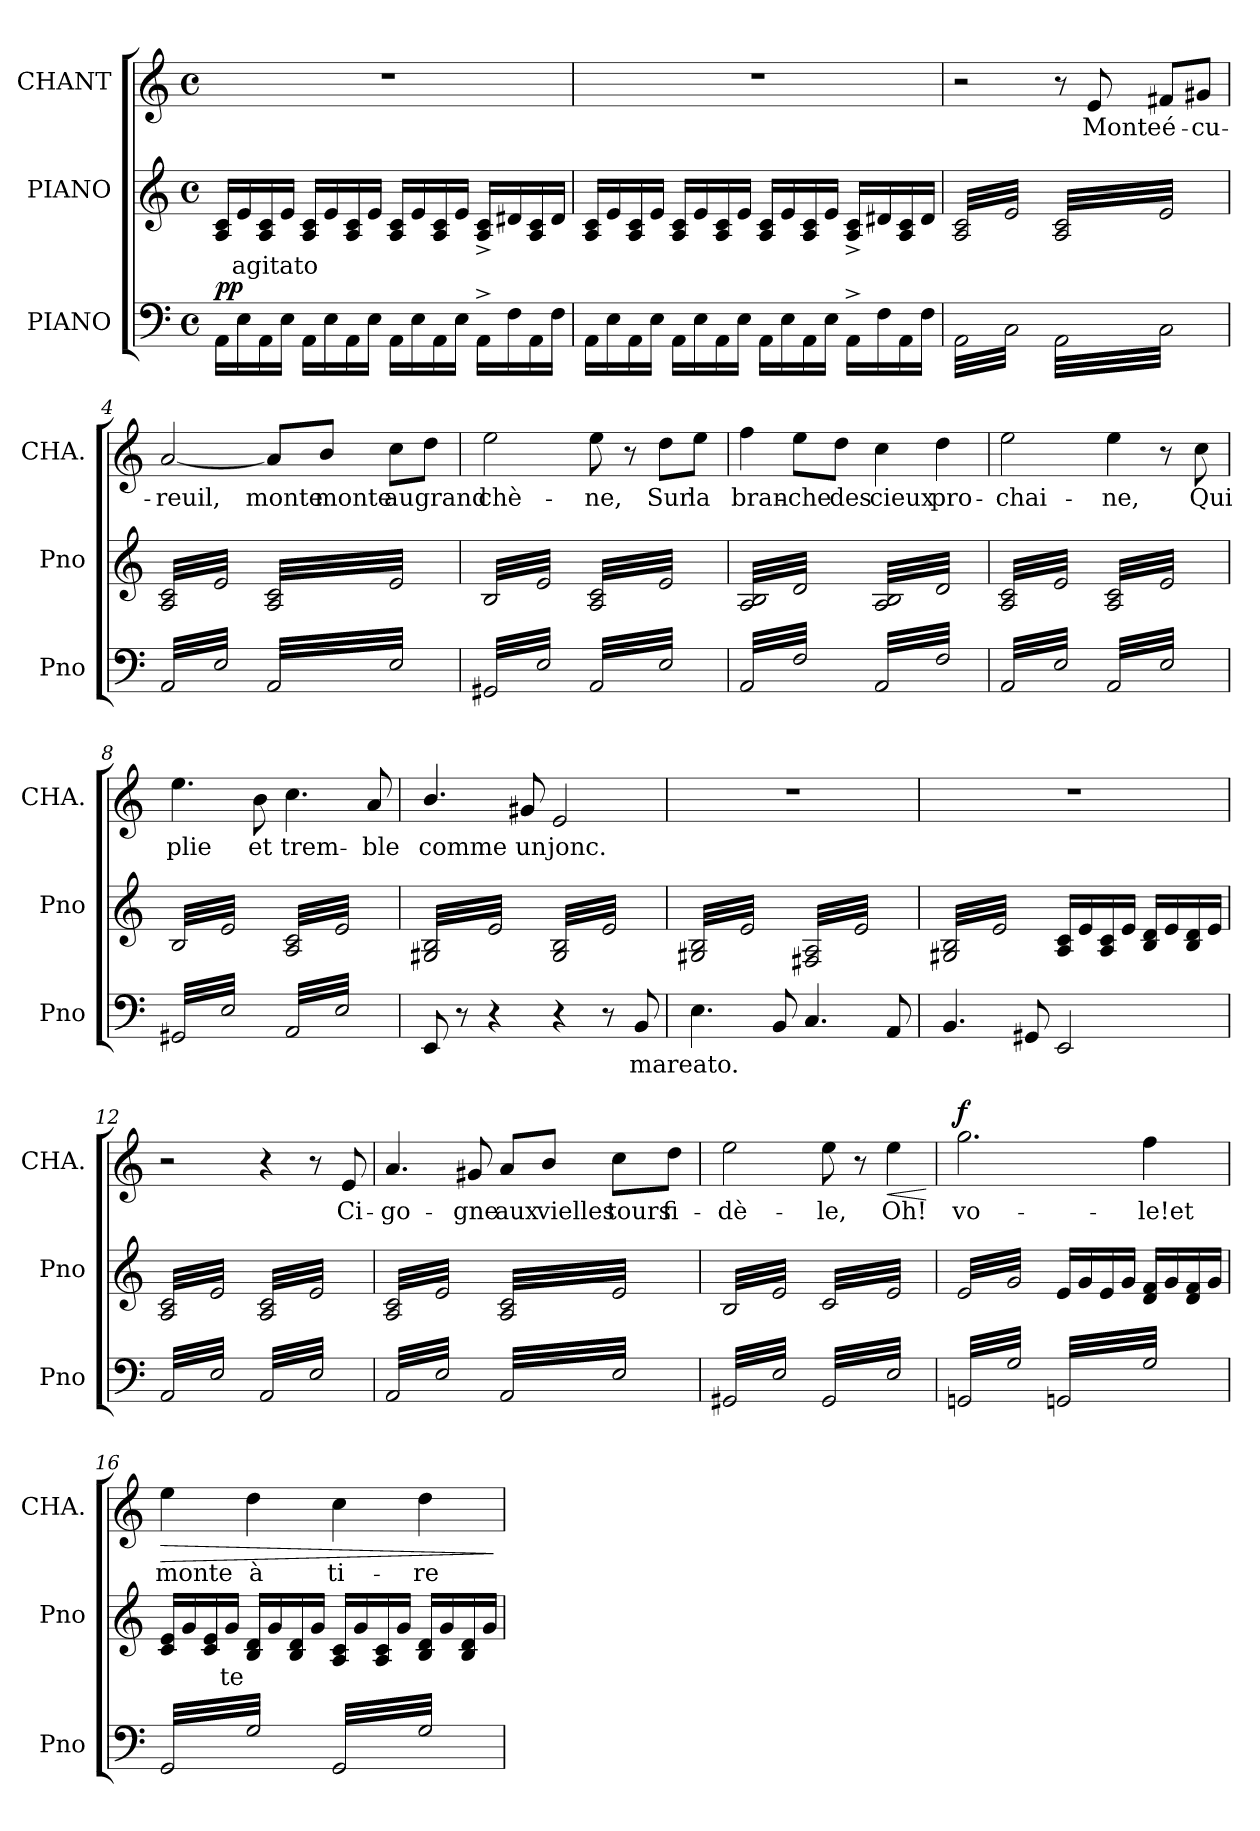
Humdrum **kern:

**kern	**text	**dynam	**kern	**text	**kern	**text	**dynam
*part3	*part3	*part3	*part2	*part2	*part1	*part1	*part1
*staff3	*staff3	*staff3	*staff2	*staff2	*staff1	*staff1	*staff1
*I"PIANO	*	*	*I"PIANO	*	*I"CHANT	*	*
*I'Pno	*	*	*I'Pno	*	*I'CHA.	*	*
*clefF4	*	*	*clefG2	*	*clefG2	*	*
*k[]	*	*	*k[]	*	*k[]	*	*
*M4/4	*	*	*M4/4	*	*M4/4	*	*
*met(c)	*	*	*met(c)	*	*met(c)	*	*
=1	=1	=1	=1	=1	=1	=1	=1
!	!	!LO:DY:a	!	!	!	!	!
16AA\LL	.	pp	16A/ 16c/LL	.	1r	.	.
!	!	!	!	!LO:LY:b	!	!	!
16E\	.	.	16e/	agitato	.	.	.
16AA\	.	.	16A/ 16c/	.	.	.	.
16E\JJ	.	.	16e/JJ	.	.	.	.
16AA\LL	.	.	16A/ 16c/LL	.	.	.	.
16E\	.	.	16e/	.	.	.	.
16AA\	.	.	16A/ 16c/	.	.	.	.
16E\JJ	.	.	16e/JJ	.	.	.	.
16AA\LL	.	.	16A/ 16c/LL	.	.	.	.
16E\	.	.	16e/	.	.	.	.
16AA\	.	.	16A/ 16c/	.	.	.	.
16E\JJ	.	.	16e/JJ	.	.	.	.
16AA^\LL	.	.	16A/^ 16c/^LL	.	.	.	.
16F\	.	.	16d#X/	.	.	.	.
16AA\	.	.	16A/ 16c/	.	.	.	.
16F\JJ	.	.	16d#/JJ	.	.	.	.
=2	=2	=2	=2	=2	=2	=2	=2
16AA\LL	.	.	16A/ 16c/LL	.	1r	.	.
16E\	.	.	16e/	.	.	.	.
16AA\	.	.	16A/ 16c/	.	.	.	.
16E\JJ	.	.	16e/JJ	.	.	.	.
16AA\LL	.	.	16A/ 16c/LL	.	.	.	.
16E\	.	.	16e/	.	.	.	.
16AA\	.	.	16A/ 16c/	.	.	.	.
16E\JJ	.	.	16e/JJ	.	.	.	.
16AA\LL	.	.	16A/ 16c/LL	.	.	.	.
16E\	.	.	16e/	.	.	.	.
16AA\	.	.	16A/ 16c/	.	.	.	.
16E\JJ	.	.	16e/JJ	.	.	.	.
16AA^\LL	.	.	16A/^ 16c/^LL	.	.	.	.
16F\	.	.	16d#X/	.	.	.	.
16AA\	.	.	16A/ 16c/	.	.	.	.
16F\JJ	.	.	16d#/JJ	.	.	.	.
=3	=3	=3	=3	=3	=3	=3	=3
*tremolo	*	*	*	*	*	*	*
*	*	*	*tremolo	*	*	*	*
32AA\LLL	.	.	32A/ 32c/LLL	.	2r	.	.
32C\	.	.	32e/	.	.	.	.
32AA\	.	.	32A/ 32c/	.	.	.	.
32C\	.	.	32e/	.	.	.	.
32AA\	.	.	32A/ 32c/	.	.	.	.
32C\	.	.	32e/	.	.	.	.
32AA\	.	.	32A/ 32c/	.	.	.	.
32C\	.	.	32e/	.	.	.	.
32AA\	.	.	32A/ 32c/	.	.	.	.
32C\	.	.	32e/	.	.	.	.
32AA\	.	.	32A/ 32c/	.	.	.	.
32C\	.	.	32e/	.	.	.	.
32AA\	.	.	32A/ 32c/	.	.	.	.
32C\	.	.	32e/	.	.	.	.
32AA\	.	.	32A/ 32c/	.	.	.	.
32C\JJJ	.	.	32e/JJJ	.	.	.	.
32AA\LLL	.	.	32A/ 32c/LLL	.	8r	.	.
32C\	.	.	32e/	.	.	.	.
32AA\	.	.	32A/ 32c/	.	.	.	.
32C\	.	.	32e/	.	.	.	.
!	!	!	!	!	!	!LO:LY:b	!
32AA\	.	.	32A/ 32c/	.	8e/	Monte	.
32C\	.	.	32e/	.	.	.	.
32AA\	.	.	32A/ 32c/	.	.	.	.
32C\	.	.	32e/	.	.	.	.
!	!	!	!	!	!	!LO:LY:b	!
32AA\	.	.	32A/ 32c/	.	8f#X/L	é-	.
32C\	.	.	32e/	.	.	.	.
32AA\	.	.	32A/ 32c/	.	.	.	.
32C\	.	.	32e/	.	.	.	.
!	!	!	!	!	!	!LO:LY:b	!
32AA\	.	.	32A/ 32c/	.	8g#X/J	-cu-	.
32C\	.	.	32e/	.	.	.	.
32AA\	.	.	32A/ 32c/	.	.	.	.
32C\JJJ	.	.	32e/JJJ	.	.	.	.
!!LO:LB:g=z
=4	=4	=4	=4	=4	=4	=4	=4
!	!	!	!	!	!	!LO:LY:b	!
32AA/LLL	.	.	32A/ 32c/LLL	.	[2a/	-reuil,	.
32E\	.	.	32e/	.	.	.	.
32AA/	.	.	32A/ 32c/	.	.	.	.
32E\	.	.	32e/	.	.	.	.
32AA/	.	.	32A/ 32c/	.	.	.	.
32E\	.	.	32e/	.	.	.	.
32AA/	.	.	32A/ 32c/	.	.	.	.
32E\	.	.	32e/	.	.	.	.
32AA/	.	.	32A/ 32c/	.	.	.	.
32E\	.	.	32e/	.	.	.	.
32AA/	.	.	32A/ 32c/	.	.	.	.
32E\	.	.	32e/	.	.	.	.
32AA/	.	.	32A/ 32c/	.	.	.	.
32E\	.	.	32e/	.	.	.	.
32AA/	.	.	32A/ 32c/	.	.	.	.
32E\JJJ	.	.	32e/JJJ	.	.	.	.
!	!	!	!	!	!	!LO:LY:b	!
32AA/LLL	.	.	32A/ 32c/LLL	.	8a/L]	monte	.
32E\	.	.	32e/	.	.	.	.
32AA/	.	.	32A/ 32c/	.	.	.	.
32E\	.	.	32e/	.	.	.	.
!	!	!	!	!	!	!LO:LY:b	!
32AA/	.	.	32A/ 32c/	.	8b/J	monte	.
32E\	.	.	32e/	.	.	.	.
32AA/	.	.	32A/ 32c/	.	.	.	.
32E\	.	.	32e/	.	.	.	.
!	!	!	!	!	!	!LO:LY:b	!
32AA/	.	.	32A/ 32c/	.	8cc\L	au	.
32E\	.	.	32e/	.	.	.	.
32AA/	.	.	32A/ 32c/	.	.	.	.
32E\	.	.	32e/	.	.	.	.
!	!	!	!	!	!	!LO:LY:b	!
32AA/	.	.	32A/ 32c/	.	8dd\J	grand	.
32E\	.	.	32e/	.	.	.	.
32AA/	.	.	32A/ 32c/	.	.	.	.
32E\JJJ	.	.	32e/JJJ	.	.	.	.
=5	=5	=5	=5	=5	=5	=5	=5
!	!	!	!	!	!	!LO:LY:b	!
32GG#X/LLL	.	.	32B/LLL	.	2ee\	chè-	.
32E\	.	.	32e/	.	.	.	.
32GG#X/	.	.	32B/	.	.	.	.
32E\	.	.	32e/	.	.	.	.
32GG#X/	.	.	32B/	.	.	.	.
32E\	.	.	32e/	.	.	.	.
32GG#X/	.	.	32B/	.	.	.	.
32E\	.	.	32e/	.	.	.	.
32GG#X/	.	.	32B/	.	.	.	.
32E\	.	.	32e/	.	.	.	.
32GG#X/	.	.	32B/	.	.	.	.
32E\	.	.	32e/	.	.	.	.
32GG#X/	.	.	32B/	.	.	.	.
32E\	.	.	32e/	.	.	.	.
32GG#X/	.	.	32B/	.	.	.	.
32E\JJJ	.	.	32e/JJJ	.	.	.	.
!	!	!	!	!	!	!LO:LY:b	!
32AA/LLL	.	.	32A/ 32c/LLL	.	8ee\	-ne,	.
32E\	.	.	32e/	.	.	.	.
32AA/	.	.	32A/ 32c/	.	.	.	.
32E\	.	.	32e/	.	.	.	.
32AA/	.	.	32A/ 32c/	.	8r	.	.
32E\	.	.	32e/	.	.	.	.
32AA/	.	.	32A/ 32c/	.	.	.	.
32E\	.	.	32e/	.	.	.	.
!	!	!	!	!	!	!LO:LY:b	!
32AA/	.	.	32A/ 32c/	.	8dd\L	Sur	.
32E\	.	.	32e/	.	.	.	.
32AA/	.	.	32A/ 32c/	.	.	.	.
32E\	.	.	32e/	.	.	.	.
!	!	!	!	!	!	!LO:LY:b	!
32AA/	.	.	32A/ 32c/	.	8ee\J	la	.
32E\	.	.	32e/	.	.	.	.
32AA/	.	.	32A/ 32c/	.	.	.	.
32E\JJJ	.	.	32e/JJJ	.	.	.	.
=6	=6	=6	=6	=6	=6	=6	=6
!	!	!	!	!	!	!LO:LY:b	!
32AA/LLL	.	.	32A/ 32B/LLL	.	4ff\	bran-	.
32F\	.	.	32d/	.	.	.	.
32AA/	.	.	32A/ 32B/	.	.	.	.
32F\	.	.	32d/	.	.	.	.
32AA/	.	.	32A/ 32B/	.	.	.	.
32F\	.	.	32d/	.	.	.	.
32AA/	.	.	32A/ 32B/	.	.	.	.
32F\	.	.	32d/	.	.	.	.
!	!	!	!	!	!	!LO:LY:b	!
32AA/	.	.	32A/ 32B/	.	8ee\L	-che	.
32F\	.	.	32d/	.	.	.	.
32AA/	.	.	32A/ 32B/	.	.	.	.
32F\	.	.	32d/	.	.	.	.
!	!	!	!	!	!	!LO:LY:b	!
32AA/	.	.	32A/ 32B/	.	8dd\J	des	.
32F\	.	.	32d/	.	.	.	.
32AA/	.	.	32A/ 32B/	.	.	.	.
32F\JJJ	.	.	32d/JJJ	.	.	.	.
!	!	!	!	!	!	!LO:LY:b	!
32AA/LLL	.	.	32A/ 32B/LLL	.	4cc\	cieux	.
32F\	.	.	32d/	.	.	.	.
32AA/	.	.	32A/ 32B/	.	.	.	.
32F\	.	.	32d/	.	.	.	.
32AA/	.	.	32A/ 32B/	.	.	.	.
32F\	.	.	32d/	.	.	.	.
32AA/	.	.	32A/ 32B/	.	.	.	.
32F\	.	.	32d/	.	.	.	.
!	!	!	!	!	!	!LO:LY:b	!
32AA/	.	.	32A/ 32B/	.	4dd\	pro-	.
32F\	.	.	32d/	.	.	.	.
32AA/	.	.	32A/ 32B/	.	.	.	.
32F\	.	.	32d/	.	.	.	.
32AA/	.	.	32A/ 32B/	.	.	.	.
32F\	.	.	32d/	.	.	.	.
32AA/	.	.	32A/ 32B/	.	.	.	.
32F\JJJ	.	.	32d/JJJ	.	.	.	.
=7	=7	=7	=7	=7	=7	=7	=7
!	!	!	!	!	!	!LO:LY:b	!
32AA/LLL	.	.	32A/ 32c/LLL	.	2ee\	-chai-	.
32E\	.	.	32e/	.	.	.	.
32AA/	.	.	32A/ 32c/	.	.	.	.
32E\	.	.	32e/	.	.	.	.
32AA/	.	.	32A/ 32c/	.	.	.	.
32E\	.	.	32e/	.	.	.	.
32AA/	.	.	32A/ 32c/	.	.	.	.
32E\	.	.	32e/	.	.	.	.
32AA/	.	.	32A/ 32c/	.	.	.	.
32E\	.	.	32e/	.	.	.	.
32AA/	.	.	32A/ 32c/	.	.	.	.
32E\	.	.	32e/	.	.	.	.
32AA/	.	.	32A/ 32c/	.	.	.	.
32E\	.	.	32e/	.	.	.	.
32AA/	.	.	32A/ 32c/	.	.	.	.
32E\JJJ	.	.	32e/JJJ	.	.	.	.
!	!	!	!	!	!	!LO:LY:b	!
32AA/LLL	.	.	32A/ 32c/LLL	.	4ee\	-ne,	.
32E\	.	.	32e/	.	.	.	.
32AA/	.	.	32A/ 32c/	.	.	.	.
32E\	.	.	32e/	.	.	.	.
32AA/	.	.	32A/ 32c/	.	.	.	.
32E\	.	.	32e/	.	.	.	.
32AA/	.	.	32A/ 32c/	.	.	.	.
32E\	.	.	32e/	.	.	.	.
32AA/	.	.	32A/ 32c/	.	8r	.	.
32E\	.	.	32e/	.	.	.	.
32AA/	.	.	32A/ 32c/	.	.	.	.
32E\	.	.	32e/	.	.	.	.
!	!	!	!	!	!	!LO:LY:b	!
32AA/	.	.	32A/ 32c/	.	8cc\	Qui	.
32E\	.	.	32e/	.	.	.	.
32AA/	.	.	32A/ 32c/	.	.	.	.
32E\JJJ	.	.	32e/JJJ	.	.	.	.
!!LO:LB:g=z
=8	=8	=8	=8	=8	=8	=8	=8
!	!	!	!	!	!	!LO:LY:b	!
32GG#X/LLL	.	.	32B/LLL	.	4.ee\	plie	.
32E\	.	.	32e/	.	.	.	.
32GG#X/	.	.	32B/	.	.	.	.
32E\	.	.	32e/	.	.	.	.
32GG#X/	.	.	32B/	.	.	.	.
32E\	.	.	32e/	.	.	.	.
32GG#X/	.	.	32B/	.	.	.	.
32E\	.	.	32e/	.	.	.	.
32GG#X/	.	.	32B/	.	.	.	.
32E\	.	.	32e/	.	.	.	.
32GG#X/	.	.	32B/	.	.	.	.
32E\	.	.	32e/	.	.	.	.
!	!	!	!	!	!	!LO:LY:b	!
32GG#X/	.	.	32B/	.	8b\	et	.
32E\	.	.	32e/	.	.	.	.
32GG#X/	.	.	32B/	.	.	.	.
32E\JJJ	.	.	32e/JJJ	.	.	.	.
!	!	!	!	!	!	!LO:LY:b	!
32AA/LLL	.	.	32A/ 32c/LLL	.	4.cc\	trem-	.
32E\	.	.	32e/	.	.	.	.
32AA/	.	.	32A/ 32c/	.	.	.	.
32E\	.	.	32e/	.	.	.	.
32AA/	.	.	32A/ 32c/	.	.	.	.
32E\	.	.	32e/	.	.	.	.
32AA/	.	.	32A/ 32c/	.	.	.	.
32E\	.	.	32e/	.	.	.	.
32AA/	.	.	32A/ 32c/	.	.	.	.
32E\	.	.	32e/	.	.	.	.
32AA/	.	.	32A/ 32c/	.	.	.	.
32E\	.	.	32e/	.	.	.	.
!	!	!	!	!	!	!LO:LY:b	!
32AA/	.	.	32A/ 32c/	.	8a/	-ble	.
32E\	.	.	32e/	.	.	.	.
32AA/	.	.	32A/ 32c/	.	.	.	.
32E\JJJ	.	.	32e/JJJ	.	.	.	.
*Xtremolo	*	*	*	*	*	*	*
=9	=9	=9	=9	=9	=9	=9	=9
!	!	!	!	!	!	!LO:LY:b	!
8EE/	.	.	32G#X/ 32B/LLL	.	4.b/	comme	.
.	.	.	32e/	.	.	.	.
.	.	.	32G#X/ 32B/	.	.	.	.
.	.	.	32e/	.	.	.	.
8r	.	.	32G#X/ 32B/	.	.	.	.
.	.	.	32e/	.	.	.	.
.	.	.	32G#X/ 32B/	.	.	.	.
.	.	.	32e/	.	.	.	.
4r	.	.	32G#X/ 32B/	.	.	.	.
.	.	.	32e/	.	.	.	.
.	.	.	32G#X/ 32B/	.	.	.	.
.	.	.	32e/	.	.	.	.
!	!	!	!	!	!	!LO:LY:b	!
.	.	.	32G#X/ 32B/	.	8g#X/	un	.
.	.	.	32e/	.	.	.	.
.	.	.	32G#X/ 32B/	.	.	.	.
.	.	.	32e/JJJ	.	.	.	.
!	!	!	!	!	!	!LO:LY:b	!
4r	.	.	32G#/ 32B/LLL	.	2e/	jonc.	.
.	.	.	32e/	.	.	.	.
.	.	.	32G#/ 32B/	.	.	.	.
.	.	.	32e/	.	.	.	.
.	.	.	32G#/ 32B/	.	.	.	.
.	.	.	32e/	.	.	.	.
.	.	.	32G#/ 32B/	.	.	.	.
.	.	.	32e/	.	.	.	.
8r	.	.	32G#/ 32B/	.	.	.	.
.	.	.	32e/	.	.	.	.
.	.	.	32G#/ 32B/	.	.	.	.
.	.	.	32e/	.	.	.	.
!	!LO:LY:b	!	!	!	!	!	!
8BB/	mareato.	.	32G#/ 32B/	.	.	.	.
.	.	.	32e/	.	.	.	.
.	.	.	32G#/ 32B/	.	.	.	.
.	.	.	32e/JJJ	.	.	.	.
=10	=10	=10	=10	=10	=10	=10	=10
4.E\	.	.	32G#X/ 32B/LLL	.	1r	.	.
.	.	.	32e/	.	.	.	.
.	.	.	32G#X/ 32B/	.	.	.	.
.	.	.	32e/	.	.	.	.
.	.	.	32G#X/ 32B/	.	.	.	.
.	.	.	32e/	.	.	.	.
.	.	.	32G#X/ 32B/	.	.	.	.
.	.	.	32e/	.	.	.	.
.	.	.	32G#X/ 32B/	.	.	.	.
.	.	.	32e/	.	.	.	.
.	.	.	32G#X/ 32B/	.	.	.	.
.	.	.	32e/	.	.	.	.
8BB/	.	.	32G#X/ 32B/	.	.	.	.
.	.	.	32e/	.	.	.	.
.	.	.	32G#X/ 32B/	.	.	.	.
.	.	.	32e/JJJ	.	.	.	.
4.C/	.	.	32F#X/ 32A/LLL	.	.	.	.
.	.	.	32e/	.	.	.	.
.	.	.	32F#X/ 32A/	.	.	.	.
.	.	.	32e/	.	.	.	.
.	.	.	32F#X/ 32A/	.	.	.	.
.	.	.	32e/	.	.	.	.
.	.	.	32F#X/ 32A/	.	.	.	.
.	.	.	32e/	.	.	.	.
.	.	.	32F#X/ 32A/	.	.	.	.
.	.	.	32e/	.	.	.	.
.	.	.	32F#X/ 32A/	.	.	.	.
.	.	.	32e/	.	.	.	.
8AA/	.	.	32F#X/ 32A/	.	.	.	.
.	.	.	32e/	.	.	.	.
.	.	.	32F#X/ 32A/	.	.	.	.
.	.	.	32e/JJJ	.	.	.	.
=11	=11	=11	=11	=11	=11	=11	=11
4.BB/	.	.	32G#X/ 32B/LLL	.	1r	.	.
.	.	.	32e/	.	.	.	.
.	.	.	32G#X/ 32B/	.	.	.	.
.	.	.	32e/	.	.	.	.
.	.	.	32G#X/ 32B/	.	.	.	.
.	.	.	32e/	.	.	.	.
.	.	.	32G#X/ 32B/	.	.	.	.
.	.	.	32e/	.	.	.	.
.	.	.	32G#X/ 32B/	.	.	.	.
.	.	.	32e/	.	.	.	.
.	.	.	32G#X/ 32B/	.	.	.	.
.	.	.	32e/	.	.	.	.
8GG#X/	.	.	32G#X/ 32B/	.	.	.	.
.	.	.	32e/	.	.	.	.
.	.	.	32G#X/ 32B/	.	.	.	.
.	.	.	32e/JJJ	.	.	.	.
*	*	*	*Xtremolo	*	*	*	*
2EE/	.	.	16A/ 16c/LL	.	.	.	.
.	.	.	.	.	.	.	.
.	.	.	16e/	.	.	.	.
.	.	.	.	.	.	.	.
.	.	.	16A/ 16c/	.	.	.	.
.	.	.	.	.	.	.	.
.	.	.	16e/JJ	.	.	.	.
.	.	.	.	.	.	.	.
.	.	.	16B/ 16d/LL	.	.	.	.
.	.	.	16e/	.	.	.	.
.	.	.	16B/ 16d/	.	.	.	.
.	.	.	16e/JJ	.	.	.	.
!!LO:LB:g=z
=12	=12	=12	=12	=12	=12	=12	=12
*tremolo	*	*	*	*	*	*	*
*	*	*	*tremolo	*	*	*	*
32AA/LLL	.	.	32A/ 32c/LLL	.	2r	.	.
32E\	.	.	32e/	.	.	.	.
32AA/	.	.	32A/ 32c/	.	.	.	.
32E\	.	.	32e/	.	.	.	.
32AA/	.	.	32A/ 32c/	.	.	.	.
32E\	.	.	32e/	.	.	.	.
32AA/	.	.	32A/ 32c/	.	.	.	.
32E\	.	.	32e/	.	.	.	.
32AA/	.	.	32A/ 32c/	.	.	.	.
32E\	.	.	32e/	.	.	.	.
32AA/	.	.	32A/ 32c/	.	.	.	.
32E\	.	.	32e/	.	.	.	.
32AA/	.	.	32A/ 32c/	.	.	.	.
32E\	.	.	32e/	.	.	.	.
32AA/	.	.	32A/ 32c/	.	.	.	.
32E\JJJ	.	.	32e/JJJ	.	.	.	.
32AA/LLL	.	.	32A/ 32c/LLL	.	4r	.	.
32E\	.	.	32e/	.	.	.	.
32AA/	.	.	32A/ 32c/	.	.	.	.
32E\	.	.	32e/	.	.	.	.
32AA/	.	.	32A/ 32c/	.	.	.	.
32E\	.	.	32e/	.	.	.	.
32AA/	.	.	32A/ 32c/	.	.	.	.
32E\	.	.	32e/	.	.	.	.
32AA/	.	.	32A/ 32c/	.	8r	.	.
32E\	.	.	32e/	.	.	.	.
32AA/	.	.	32A/ 32c/	.	.	.	.
32E\	.	.	32e/	.	.	.	.
!	!	!	!	!	!	!LO:LY:b	!
32AA/	.	.	32A/ 32c/	.	8e/	Ci-	.
32E\	.	.	32e/	.	.	.	.
32AA/	.	.	32A/ 32c/	.	.	.	.
32E\JJJ	.	.	32e/JJJ	.	.	.	.
=13	=13	=13	=13	=13	=13	=13	=13
!	!	!	!	!	!	!LO:LY:b	!
32AA/LLL	.	.	32A/ 32c/LLL	.	4.a/	-go-	.
32E\	.	.	32e/	.	.	.	.
32AA/	.	.	32A/ 32c/	.	.	.	.
32E\	.	.	32e/	.	.	.	.
32AA/	.	.	32A/ 32c/	.	.	.	.
32E\	.	.	32e/	.	.	.	.
32AA/	.	.	32A/ 32c/	.	.	.	.
32E\	.	.	32e/	.	.	.	.
32AA/	.	.	32A/ 32c/	.	.	.	.
32E\	.	.	32e/	.	.	.	.
32AA/	.	.	32A/ 32c/	.	.	.	.
32E\	.	.	32e/	.	.	.	.
!	!	!	!	!	!	!LO:LY:b	!
32AA/	.	.	32A/ 32c/	.	8g#X/	-gne	.
32E\	.	.	32e/	.	.	.	.
32AA/	.	.	32A/ 32c/	.	.	.	.
32E\JJJ	.	.	32e/JJJ	.	.	.	.
!	!	!	!	!	!	!LO:LY:b	!
32AA/LLL	.	.	32A/ 32c/LLL	.	8a/L	aux	.
32E\	.	.	32e/	.	.	.	.
32AA/	.	.	32A/ 32c/	.	.	.	.
32E\	.	.	32e/	.	.	.	.
!	!	!	!	!	!	!LO:LY:b	!
32AA/	.	.	32A/ 32c/	.	8b/J	vielles	.
32E\	.	.	32e/	.	.	.	.
32AA/	.	.	32A/ 32c/	.	.	.	.
32E\	.	.	32e/	.	.	.	.
!	!	!	!	!	!	!LO:LY:b	!
32AA/	.	.	32A/ 32c/	.	8cc\L	tours	.
32E\	.	.	32e/	.	.	.	.
32AA/	.	.	32A/ 32c/	.	.	.	.
32E\	.	.	32e/	.	.	.	.
!	!	!	!	!	!	!LO:LY:b	!
32AA/	.	.	32A/ 32c/	.	8dd\J	fi-	.
32E\	.	.	32e/	.	.	.	.
32AA/	.	.	32A/ 32c/	.	.	.	.
32E\JJJ	.	.	32e/JJJ	.	.	.	.
=14	=14	=14	=14	=14	=14	=14	=14
!	!	!	!	!	!	!LO:LY:b	!
32GG#X/LLL	.	.	32B/LLL	.	2ee\	-dè-	.
32E\	.	.	32e/	.	.	.	.
32GG#X/	.	.	32B/	.	.	.	.
32E\	.	.	32e/	.	.	.	.
32GG#X/	.	.	32B/	.	.	.	.
32E\	.	.	32e/	.	.	.	.
32GG#X/	.	.	32B/	.	.	.	.
32E\	.	.	32e/	.	.	.	.
32GG#X/	.	.	32B/	.	.	.	.
32E\	.	.	32e/	.	.	.	.
32GG#X/	.	.	32B/	.	.	.	.
32E\	.	.	32e/	.	.	.	.
32GG#X/	.	.	32B/	.	.	.	.
32E\	.	.	32e/	.	.	.	.
32GG#X/	.	.	32B/	.	.	.	.
32E\JJJ	.	.	32e/JJJ	.	.	.	.
!	!	!	!	!	!	!LO:LY:b	!
32GG#/LLL	.	.	32c/LLL	.	8ee\	-le,	.
32E\	.	.	32e/	.	.	.	.
32GG#/	.	.	32c/	.	.	.	.
32E\	.	.	32e/	.	.	.	.
32GG#/	.	.	32c/	.	8r	.	.
32E\	.	.	32e/	.	.	.	.
32GG#/	.	.	32c/	.	.	.	.
32E\	.	.	32e/	.	.	.	.
!	!	!	!	!	!	!LO:LY:b	!LO:HP:b
32GG#/	.	.	32c/	.	4ee\	Oh!	<
32E\	.	.	32e/	.	.	.	.
32GG#/	.	.	32c/	.	.	.	.
32E\	.	.	32e/	.	.	.	.
32GG#/	.	.	32c/	.	.	.	.
32E\	.	.	32e/	.	.	.	.
32GG#/	.	.	32c/	.	.	.	.
32E\JJJ	.	.	32e/JJJ	.	.	.	.
.	.	.	.	.	.	.	[
=15	=15	=15	=15	=15	=15	=15	=15
!	!	!	!	!	!	!LO:LY:b	!LO:DY:b
32GGn/LLL	.	.	32e/LLL	.	2.gg\	vo-	f
32G\	.	.	32g/	.	.	.	.
32GGn/	.	.	32e/	.	.	.	.
32G\	.	.	32g/	.	.	.	.
32GGn/	.	.	32e/	.	.	.	.
32G\	.	.	32g/	.	.	.	.
32GGn/	.	.	32e/	.	.	.	.
32G\	.	.	32g/	.	.	.	.
32GGn/	.	.	32e/	.	.	.	.
32G\	.	.	32g/	.	.	.	.
32GGn/	.	.	32e/	.	.	.	.
32G\	.	.	32g/	.	.	.	.
32GGn/	.	.	32e/	.	.	.	.
32G\	.	.	32g/	.	.	.	.
32GGn/	.	.	32e/	.	.	.	.
32G\JJJ	.	.	32g/JJJ	.	.	.	.
*	*	*	*Xtremolo	*	*	*	*
32GGn/LLL	.	.	16e/LL	.	.	.	.
32G\	.	.	.	.	.	.	.
32GGn/	.	.	16g/	.	.	.	.
32G\	.	.	.	.	.	.	.
32GGn/	.	.	16e/	.	.	.	.
32G\	.	.	.	.	.	.	.
32GGn/	.	.	16g/JJ	.	.	.	.
32G\	.	.	.	.	.	.	.
!	!	!	!	!	!	!LO:LY:b	!
32GGn/	.	.	16d/ 16f/LL	.	4ff\	-le!et	.
32G\	.	.	.	.	.	.	.
32GGn/	.	.	16g/	.	.	.	.
32G\	.	.	.	.	.	.	.
32GGn/	.	.	16d/ 16f/	.	.	.	.
32G\	.	.	.	.	.	.	.
32GGn/	.	.	16g/JJ	.	.	.	.
32G\JJJ	.	.	.	.	.	.	.
!!LO:LB:g=z
=16	=16	=16	=16	=16	=16	=16	=16
!	!	!	!	!	!	!LO:LY:b	!LO:HP:b
32GG/LLL	.	.	16c/ 16e/LL	.	4ee\	monte	>
32G\	.	.	.	.	.	.	.
32GG/	.	.	16g/	.	.	.	.
32G\	.	.	.	.	.	.	.
32GG/	.	.	16c/ 16e/	.	.	.	.
32G\	.	.	.	.	.	.	.
!	!	!	!	!LO:LY:b	!	!	!
32GG/	.	.	16g/JJ	te	.	.	.
32G\	.	.	.	.	.	.	.
!	!	!	!	!	!	!LO:LY:b	!
32GG/	.	.	16B/ 16d/LL	.	4dd\	à	.
32G\	.	.	.	.	.	.	.
32GG/	.	.	16g/	.	.	.	.
32G\	.	.	.	.	.	.	.
32GG/	.	.	16B/ 16d/	.	.	.	.
32G\	.	.	.	.	.	.	.
32GG/	.	.	16g/JJ	.	.	.	.
32G\JJJ	.	.	.	.	.	.	.
!	!	!	!	!	!	!LO:LY:b	!
32GG/LLL	.	.	16A/ 16c/LL	.	4cc\	ti-	.
32G\	.	.	.	.	.	.	.
32GG/	.	.	16g/	.	.	.	.
32G\	.	.	.	.	.	.	.
32GG/	.	.	16A/ 16c/	.	.	.	.
32G\	.	.	.	.	.	.	.
32GG/	.	.	16g/JJ	.	.	.	.
32G\	.	.	.	.	.	.	.
!	!	!	!	!	!	!LO:LY:b	!
32GG/	.	.	16B/ 16d/LL	.	4dd\	-re	.
32G\	.	.	.	.	.	.	.
32GG/	.	.	16g/	.	.	.	.
32G\	.	.	.	.	.	.	.
32GG/	.	.	16B/ 16d/	.	.	.	.
32G\	.	.	.	.	.	.	.
32GG/	.	.	16g/JJ	.	.	.	.
32G\JJJ	.	.	.	.	.	.	.
*Xtremolo	*	*	*	*	*	*	*
.	.	.	.	.	.	.	]
.	.	.	.	.	.	.	.
.	.	.	.	.	.	.	.
.	.	.	.	.	.	.	.
.	.	.	.	.	.	.	.
.	.	.	.	.	.	.	.
.	.	.	.	.	.	.	.
.	.	.	.	.	.	.	.
=	=	=	=	=	=	=	=
*-	*-	*-	*-	*-	*-	*-	*-
